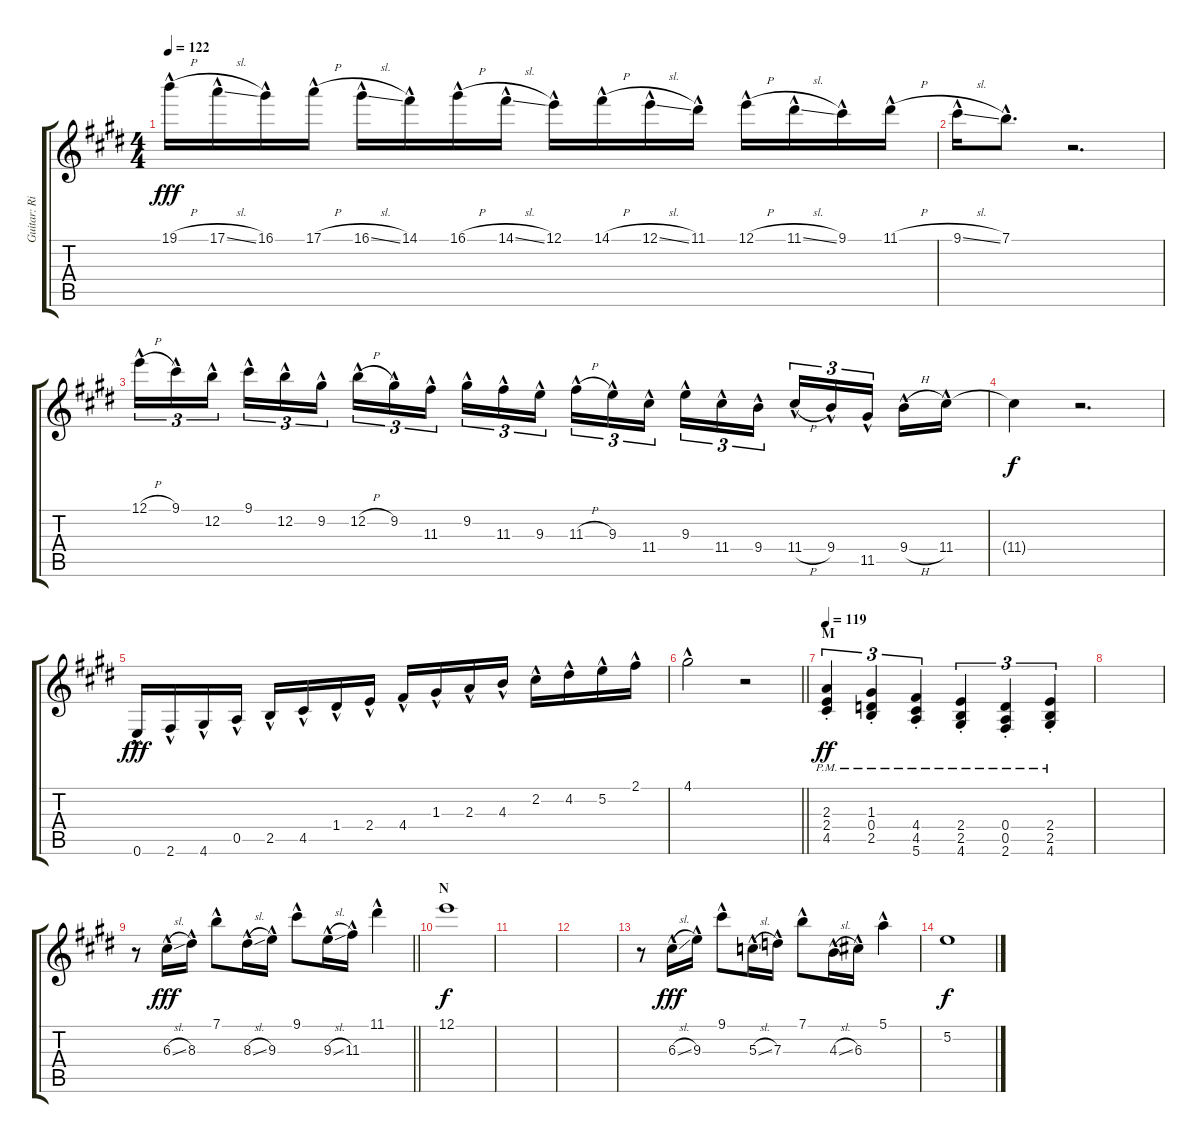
\track ("Guitar: Rik" "Guitar: Ri") {instrument distortionguitar}
\staff {score tabs}
\tuning (E4 B3 G3 D3 A2 E2) {hide}
\ts (4 4)
\tempo 122
\clef g2
\ks e
19.1{h hac}.16{dy fff} 17.1{sl hac}.16 16.1{hac}.16 17.1{h hac}.16 16.1{sl hac}.16 14.1{hac}.16 16.1{h hac}.16 14.1{sl hac}.16 12.1{hac}.16 14.1{h hac}.16 12.1{sl hac}.16 11.1{hac}.16 12.1{h hac}.16 11.1{sl hac}.16 9.1{hac}.16 11.1{h hac}.16 |
9.1{sl hac}.16 7.1{hac}.8{d} r.2{d} |
12.1{h hac}.16{tu (3 2)} 9.1{hac}.16{tu (3 2)} 12.2{hac}.16{tu (3 2) beam splitsecondary} 9.1{hac}.16{tu (3 2)} 12.2{hac}.16{tu (3 2)} 9.2{hac}.16{tu (3 2)} 12.2{h hac}.16{tu (3 2)} 9.2{hac}.16{tu (3 2)} 11.3{hac}.16{tu (3 2) beam splitsecondary} 9.2{hac}.16{tu (3 2)} 11.3{hac}.16{tu (3 2)} 9.3{hac}.16{tu (3 2)} 11.3{h hac}.16{tu (3 2)} 9.3{hac}.16{tu (3 2)} 11.4{hac}.16{tu (3 2) beam splitsecondary} 9.3{hac}.16{tu (3 2)} 11.4{hac}.16{tu (3 2)} 9.4{hac}.16{tu (3 2)} 11.4{h hac}.16{tu (3 2)} 9.4{hac}.16{tu (3 2)} 11.5{hac}.16{tu (3 2) beam splitsecondary} 9.4{h hac}.16 11.4{hac}.16 |
11.4{t}.4{dy f} r.2{d} |
0.6{hac}.16{dy fff} 2.6{hac}.16 4.6{hac}.16 0.5{hac}.16 2.5{hac}.16 4.5{hac}.16 1.4{hac}.16 2.4{hac}.16 4.4{hac}.16 1.3{hac}.16 2.3{hac}.16 4.3{hac}.16 2.2{hac}.16 4.2{hac}.16 5.2{hac}.16 2.1{hac}.16 |
\barLineRight lightlight
4.1{hac}.2 r.2 |
\section ("" "M")
\tempo 119
(2.3{pm st} 2.4{pm st} 4.5{pm st}).4{tu (3 2) dy ff} (1.3{pm st} 0.4{pm st} 2.5{pm st}).4{tu (3 2)} (4.4{pm st} 4.5{pm st} 5.6{pm st}).4{tu (3 2)} (2.4{pm st} 2.5{pm st} 4.6{pm st}).4{tu (3 2)} (0.4{pm st} 0.5{pm st} 2.6{pm st}).4{tu (3 2)} (2.4{pm st} 2.5{pm st} 4.6{pm st}).4{tu (3 2)} |
|
\barLineRight lightlight
r.8 6.3{sl hac}.16{dy fff} 8.3{hac}.16 7.1{hac}.8 8.3{sl hac}.16 9.3{hac}.16 9.1{hac}.8 9.3{sl hac}.16 11.3{hac}.16 11.1{hac}.4 |
\section ("" "N")
12.1.1{dy f} |
|
|
r.8 6.3{sl hac}.16{dy fff} 9.3{hac}.16 9.1{hac}.8 5.3{sl hac}.16 7.3{hac}.16 7.1{hac}.8 4.3{sl hac}.16 6.3{hac}.16 5.1{hac}.4 |
5.2.1{dy f}
